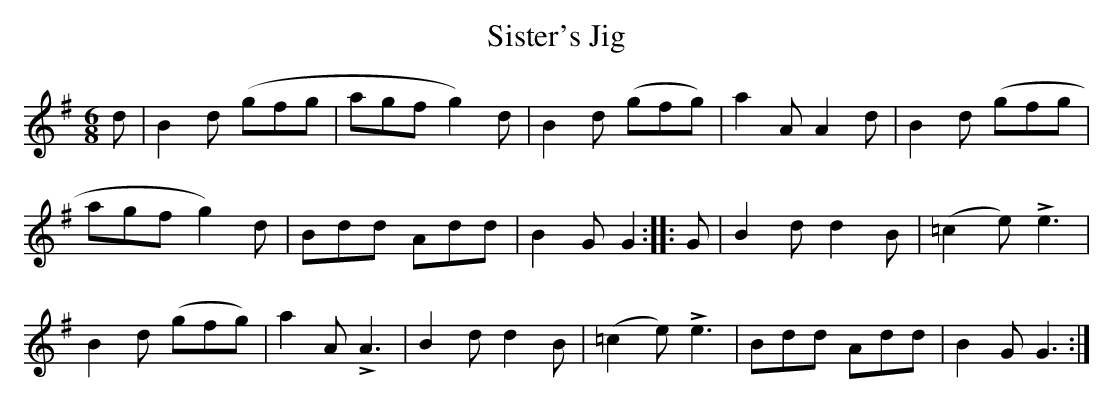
X:1
T:Sister's Jig
M:6/8
L:1/8
K:G
d|B2d (gfg|agf g2)d|B2d (gfg)|a2A A2d|B2d (gfg|
agf g2)d|Bdd Add|B2G G2::G|B2d d2B|(=c2e) Le3|
B2d (gfg)|a2A LA3|B2d d2B|(=c2e) Le3|Bdd Add|B2G G3:|
